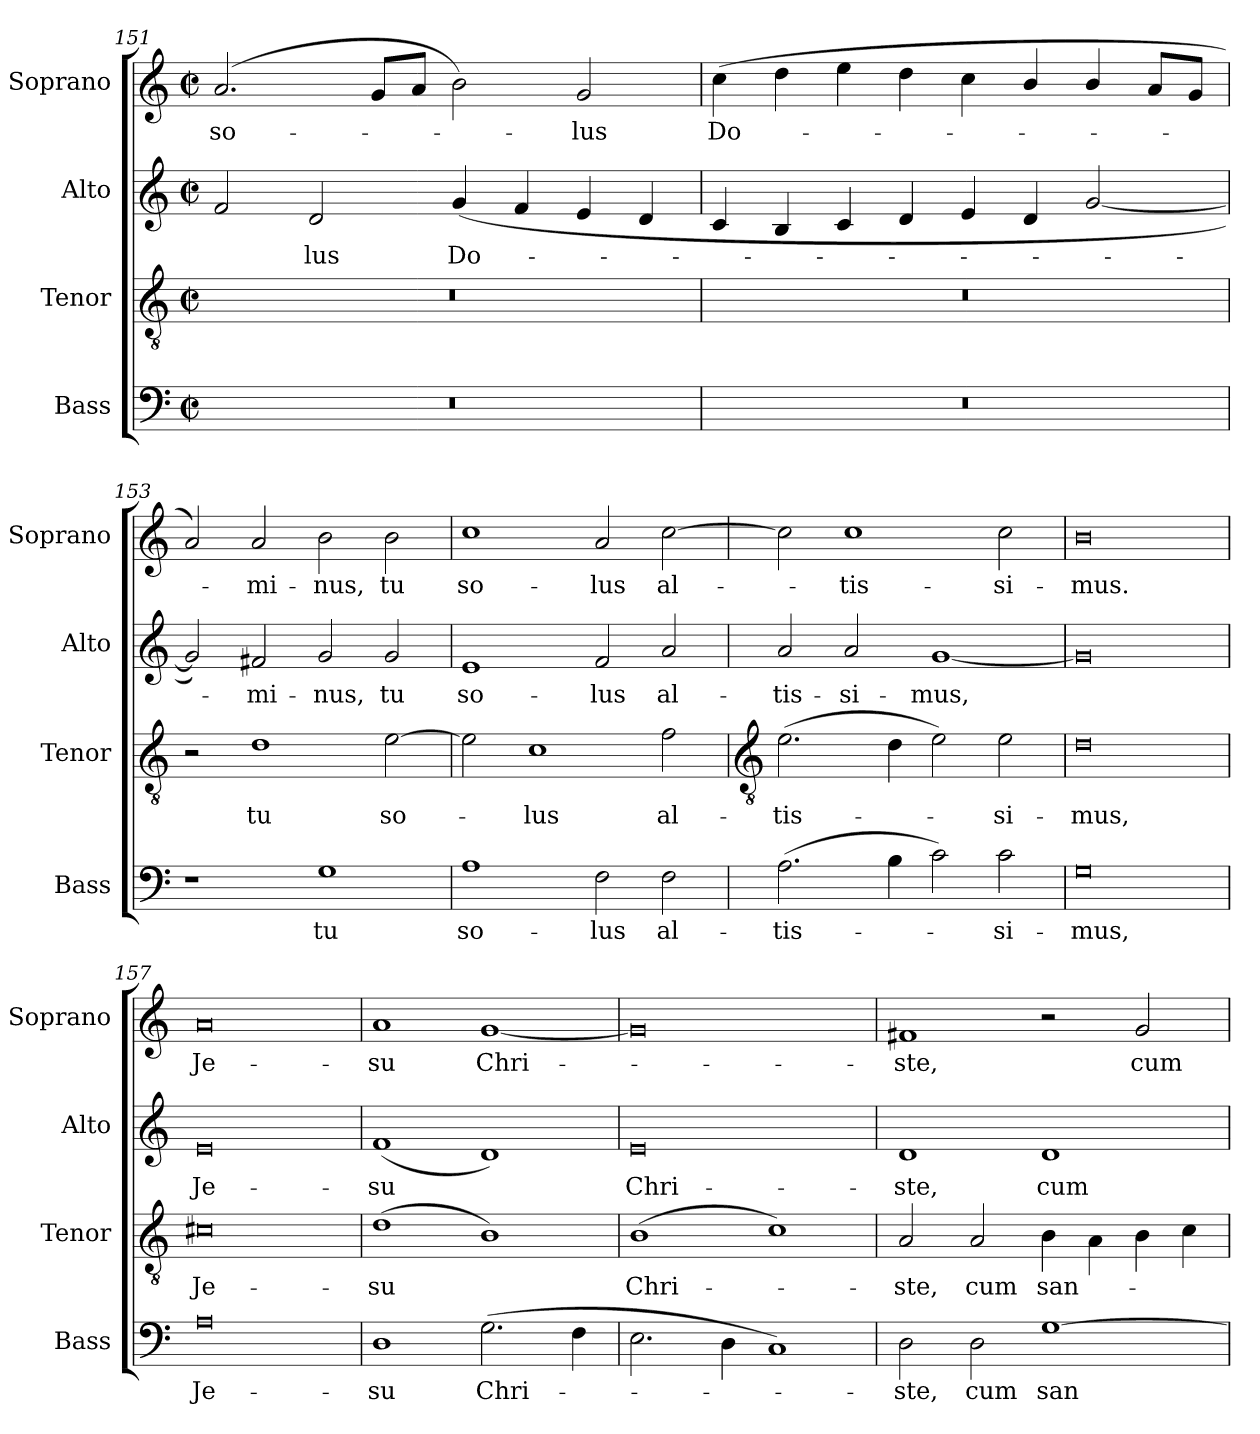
**kern	**text	**kern	**text	**kern	**text	**kern	**text
*part4	*part4	*part3	*part3	*part2	*part2	*part1	*part1
*staff4	*staff4	*staff3	*staff3	*staff2	*staff2	*staff1	*staff1
*I"Bass	*	*I"Tenor	*	*I"Alto	*	*I"Soprano	*
*I'Bass	*	*I'Tenor	*	*I'Alto	*	*I'Soprano	*
*clefF4	*	*clefGv2	*	*clefG2	*	*clefG2	*
*k[]	*	*k[]	*	*k[]	*	*k[]	*
*C:	*	*C:	*	*C:	*	*C:	*
*M4/2	*	*M4/2	*	*M4/2	*	*M4/2	*
*met(c|)	*	*met(c|)	*	*met(c|)	*	*met(c|)	*
=151	=151	=151	=151	=151	=151	=151	=151
!	!	!	!	!	!	!	!LO:LY:b
0r	.	0r	.	2f	.	(<2.a	so-
!	!	!	!	!	!LO:LY:b	!	!
.	.	.	.	2d	lus	.	.
.	.	.	.	.	.	8gL	.
.	.	.	.	.	.	8aJ	.
!	!	!	!	!	!LO:LY:b	!	!
.	.	.	.	(<4g	Do-	2b)	.
.	.	.	.	4f	.	.	.
!	!	!	!	!	!	!	!LO:LY:b
.	.	.	.	4e	.	2g	lus
.	.	.	.	4d	.	.	.
=152	=152	=152	=152	=152	=152	=152	=152
!	!	!	!	!	!	!	!LO:LY:b
0r	.	0r	.	4c	.	(>4cc	Do-
.	.	.	.	4B	.	4dd	.
.	.	.	.	4c	.	4ee	.
.	.	.	.	4d	.	4dd	.
.	.	.	.	4e	.	4cc	.
.	.	.	.	4d	.	4b/	.
.	.	.	.	[2g	.	4b/	.
.	.	.	.	.	.	8aL	.
.	.	.	.	.	.	8gJ	.
=153	=153	=153	=153	=153	=153	=153	=153
1r	.	2r	.	2g])	.	2a)	.
!	!	!	!LO:LY:b	!	!LO:LY:b	!	!LO:LY:b
.	.	1d	tu	2f#	mi-	2a	mi-
!	!LO:LY:b	!	!	!	!LO:LY:b	!	!LO:LY:b
1G	tu	.	.	2g	-nus,	2b	-nus,
!	!	!	!LO:LY:b	!	!LO:LY:b	!	!LO:LY:b
.	.	[2e	so-	2g	tu	2b	tu
=154	=154	=154	=154	=154	=154	=154	=154
!	!LO:LY:b	!	!	!	!LO:LY:b	!	!LO:LY:b
1A	so-	2e]	.	1e	so-	1cc	so-
!	!	!	!LO:LY:b	!	!	!	!
.	.	1c	lus	.	.	.	.
!	!LO:LY:b	!	!	!	!LO:LY:b	!	!LO:LY:b
2F	-lus	.	.	2f	-lus	2a	-lus
!	!LO:LY:b	!	!LO:LY:b	!	!LO:LY:b	!	!LO:LY:b
2F	al-	2f	al-	2a	al-	[2cc	al-
!!LO:LB:g=z
=155	=155	=155	=155	=155	=155	=155	=155
*	*	*clefGv2	*	*	*	*	*
!	!LO:LY:b	!	!LO:LY:b	!	!LO:LY:b	!	!
(>2.A	-tis-	(>2.e	-tis-	2a	-tis-	2cc]	.
!	!	!	!	!	!LO:LY:b	!	!LO:LY:b
.	.	.	.	2a	-si-	1cc	-tis-
4B	.	4d	.	.	.	.	.
!	!	!	!	!	!LO:LY:b	!	!
2c)	.	2e)	.	[1g	-mus,	.	.
!	!LO:LY:b	!	!LO:LY:b	!	!	!	!LO:LY:b
2c	si-	2e	si-	.	.	2cc	-si-
=156	=156	=156	=156	=156	=156	=156	=156
!	!LO:LY:b	!	!LO:LY:b	!	!	!	!LO:LY:b
0G	-mus,	0d	-mus,	0g]	.	0b	-mus.
=157	=157	=157	=157	=157	=157	=157	=157
!	!LO:LY:b	!	!LO:LY:b	!	!LO:LY:b	!	!LO:LY:b
0A	Je-	0c#X	Je-	0e	Je-	0a	Je-
=158	=158	=158	=158	=158	=158	=158	=158
!	!LO:LY:b	!	!LO:LY:b	!	!LO:LY:b	!	!LO:LY:b
1D	-su	(>1d	-su	(<1f	-su	1a	-su
!	!LO:LY:b	!	!	!	!	!	!LO:LY:b
(>2.G	Chri-	1B)	.	1d)	.	[1g	Chri-
4F	.	.	.	.	.	.	.
=159	=159	=159	=159	=159	=159	=159	=159
!	!	!	!LO:LY:b	!	!LO:LY:b	!	!
2.E	.	(>1B	Chri-	0e	Chri-	0g]	.
4D	.	.	.	.	.	.	.
1C)	.	1c)	.	.	.	.	.
=160	=160	=160	=160	=160	=160	=160	=160
!	!LO:LY:b	!	!LO:LY:b	!	!LO:LY:b	!	!LO:LY:b
2D	ste,	2A	ste,	1d	-ste,	1f#X	ste,
!	!LO:LY:b	!	!LO:LY:b	!	!	!	!
2D	cum	2A	cum	.	.	.	.
!	!LO:LY:b	!	!LO:LY:b	!	!LO:LY:b	!	!
[1G	san-	4B	san-	1d	cum	2r	.
.	.	4A\	.	.	.	.	.
!	!	!	!	!	!	!	!LO:LY:b
.	.	4B	.	.	.	2g	cum
.	.	4c	.	.	.	.	.
=	=	=	=	=	=	=	=
*-	*-	*-	*-	*-	*-	*-	*-
